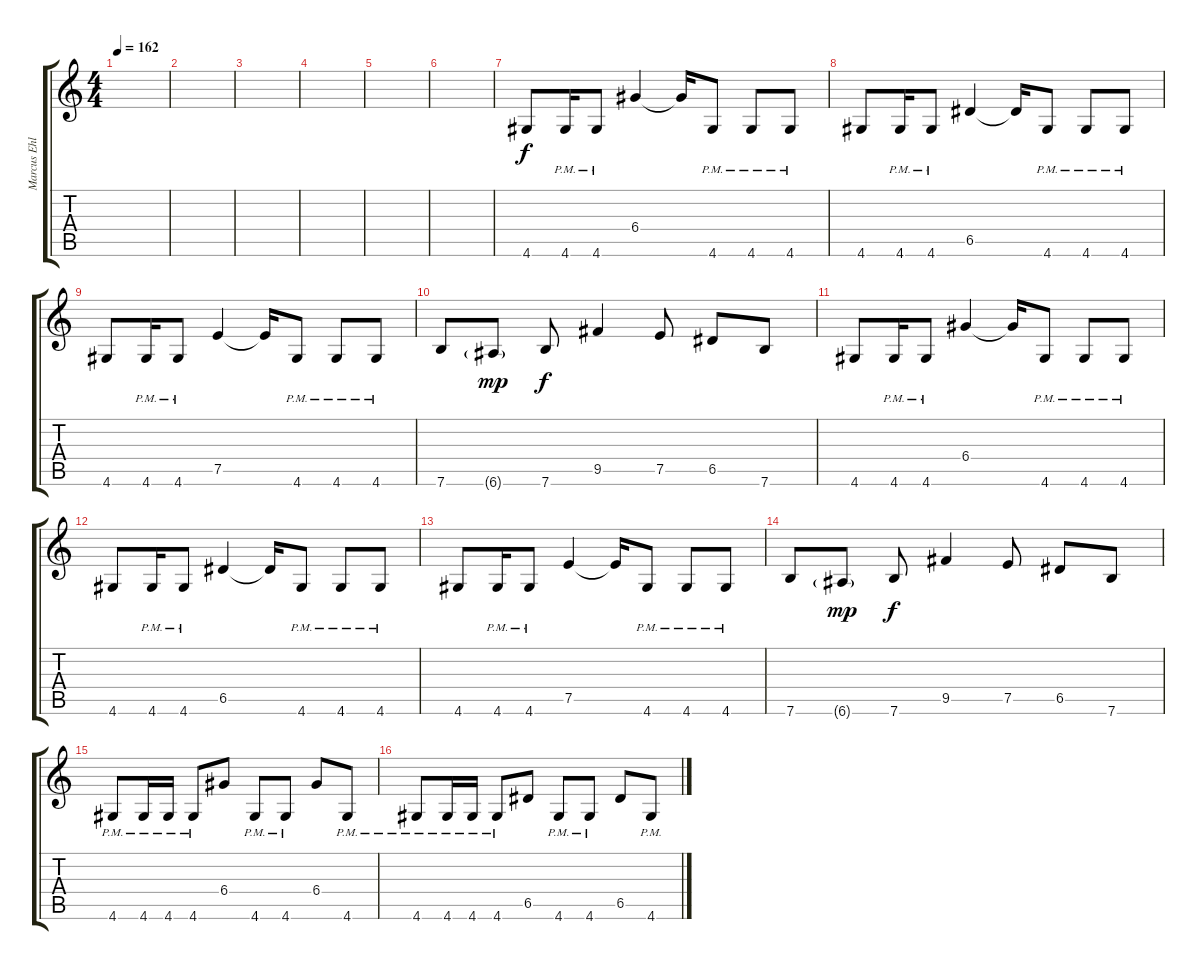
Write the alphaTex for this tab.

\track ("Marcus Ehlin" "Marcus Ehl") {instrument distortionguitar}
\staff {score tabs}
\tuning (E4 B3 G3 D3 A2 E2) {hide}
\ts (4 4)
\tempo 162
\clef g2
\ks c
|
|
|
|
|
|
4.6.8 4.6{pm}.16 4.6{pm}.8 6.4.4 6.4{t}.16 4.6{pm}.8 4.6{pm}.8 4.6{pm}.8 |
4.6.8 4.6{pm}.16 4.6{pm}.8 6.5.4 6.5{t}.16 4.6{pm}.8 4.6{pm}.8 4.6{pm}.8 |
4.6.8 4.6{pm}.16 4.6{pm}.8 7.5.4 7.5{t}.16 4.6{pm}.8 4.6{pm}.8 4.6{pm}.8 |
7.6.8 6.6{g}.8{dy mp} 7.6.8{dy f} 9.5.4 7.5.8 6.5.8 7.6.8 |
4.6.8 4.6{pm}.16 4.6{pm}.8 6.4.4 6.4{t}.16 4.6{pm}.8 4.6{pm}.8 4.6{pm}.8 |
4.6.8 4.6{pm}.16 4.6{pm}.8 6.5.4 6.5{t}.16 4.6{pm}.8 4.6{pm}.8 4.6{pm}.8 |
4.6.8 4.6{pm}.16 4.6{pm}.8 7.5.4 7.5{t}.16 4.6{pm}.8 4.6{pm}.8 4.6{pm}.8 |
7.6.8 6.6{g}.8{dy mp} 7.6.8{dy f} 9.5.4 7.5.8 6.5.8 7.6.8 |
4.6{pm}.8 4.6{pm}.16 4.6{pm}.16 4.6{pm}.8 6.4.8 4.6{pm}.8 4.6{pm}.8 6.4.8 4.6{pm}.8 |
4.6{pm}.8 4.6{pm}.16 4.6{pm}.16 4.6{pm}.8 6.5.8 4.6{pm}.8 4.6{pm}.8 6.5.8 4.6{pm}.8
